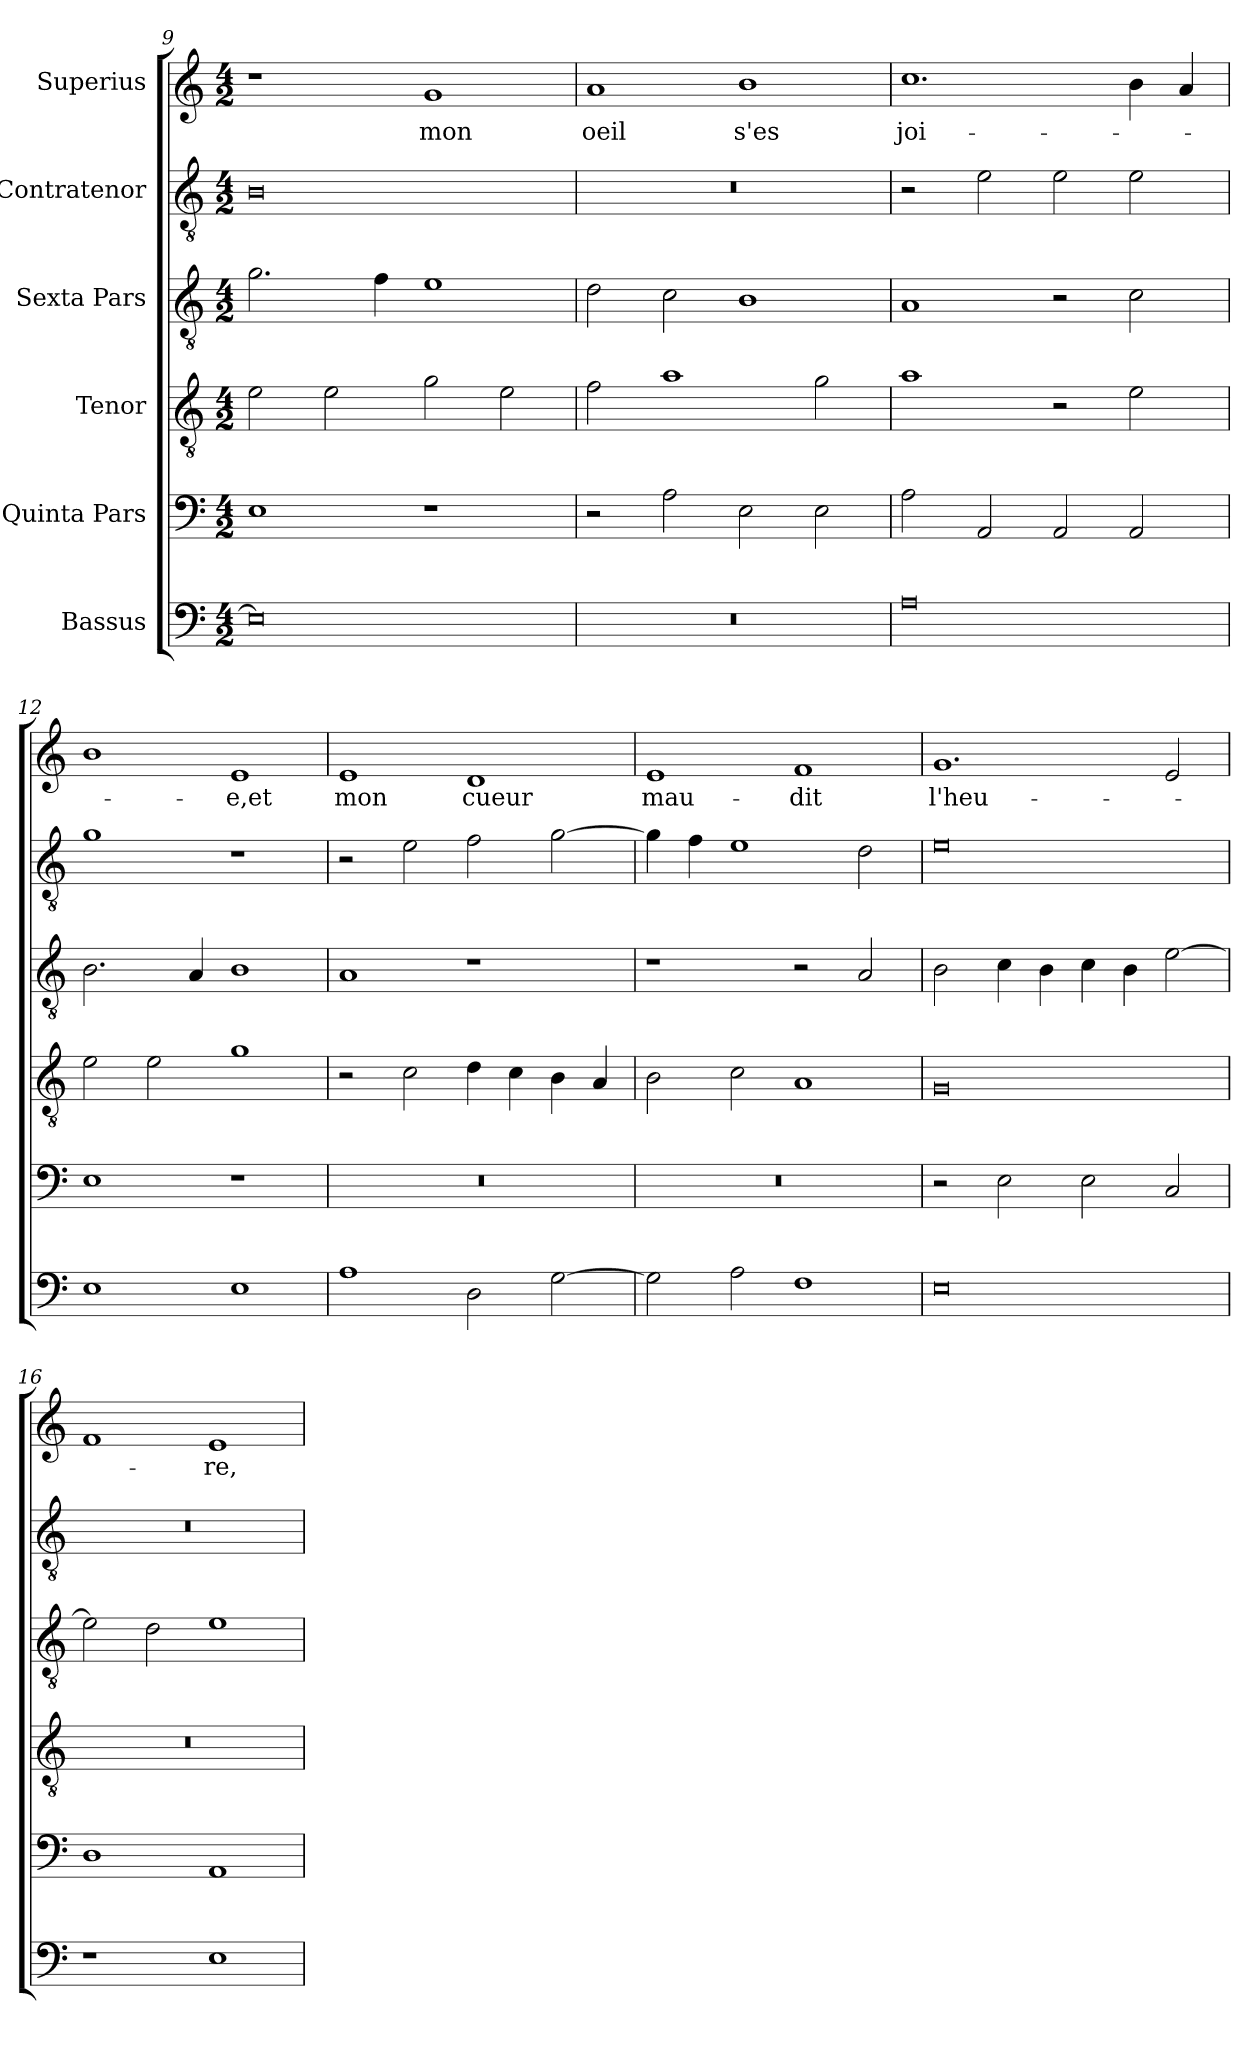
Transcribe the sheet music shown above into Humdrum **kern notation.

**kern	**kern	**kern	**kern	**kern	**kern	**text
*part6	*part5	*part4	*part3	*part2	*part1	*part1
*staff6	*staff5	*staff4	*staff3	*staff2	*staff1	*staff1
*I"Bassus	*I"Quinta Pars	*I"Tenor	*I"Sexta Pars	*I"Contratenor	*I"Superius	*
!!LO:LB:g=z
*clefF4	*clefF4	*clefGv2	*clefGv2	*clefGv2	*clefG2	*
*k[]	*k[]	*k[]	*k[]	*k[]	*k[]	*
*C:	*C:	*C:	*C:	*C:	*C:	*
*M4/2	*M4/2	*M4/2	*M4/2	*M4/2	*M4/2	*
=9	=9	=9	=9	=9	=9	=9
0E]	1E	2e\	2.g\	0B	1r	.
.	.	2e\	.	.	.	.
.	.	.	4f\	.	.	.
.	1r	2g\	1e	.	1g	mon
.	.	2e\	.	.	.	.
=10	=10	=10	=10	=10	=10	=10
0r	2r	2f\	2d\	0r	1a	oeil
.	2A\	1a	2c\	.	.	.
.	2E\	.	1B	.	1b	s'es
.	2E\	2g\	.	.	.	.
=11	=11	=11	=11	=11	=11	=11
0A	2A\	1a	1A	2r	1.cc	joi-
.	2AA/	.	.	2e\	.	.
.	2AA/	2r	2r	2e\	.	.
.	2AA/	2e\	2c\	2e\	4b\	.
.	.	.	.	.	4a/	.
=12	=12	=12	=12	=12	=12	=12
1E	1E	2e\	2.B\	1g	1b	.
.	.	2e\	.	.	.	.
.	.	.	4A/	.	.	.
1E	1r	1g	1B	1r	1e	-e,et
=13	=13	=13	=13	=13	=13	=13
1A	0r	2r	1A	2r	1e	mon
.	.	2c\	.	2e\	.	.
2D\	.	4d\	1r	2f\	1d	cueur
.	.	4c\	.	.	.	.
[2G\	.	4B\	.	[2g\	.	.
.	.	4A/	.	.	.	.
=14	=14	=14	=14	=14	=14	=14
2G\]	0r	2B\	1r	4g\]	1e	mau-
.	.	.	.	4f\	.	.
2A\	.	2c\	.	1e	.	.
1F	.	1A	2r	.	1f	-dit
.	.	.	2A/	2d\	.	.
=15	=15	=15	=15	=15	=15	=15
0E	2r	0G	2B\	0e	1.g	l'heu-
.	2E\	.	4c\	.	.	.
.	.	.	4B\	.	.	.
.	2E\	.	4c\	.	.	.
.	.	.	4B\	.	.	.
.	2C/	.	[2e\	.	2e/	.
=16	=16	=16	=16	=16	=16	=16
1r	1D	0r	2e\]	0r	1f	.
.	.	.	2d\	.	.	.
1E	1AA	.	1e	.	1e	-re,
=	=	=	=	=	=	=
*-	*-	*-	*-	*-	*-	*-
